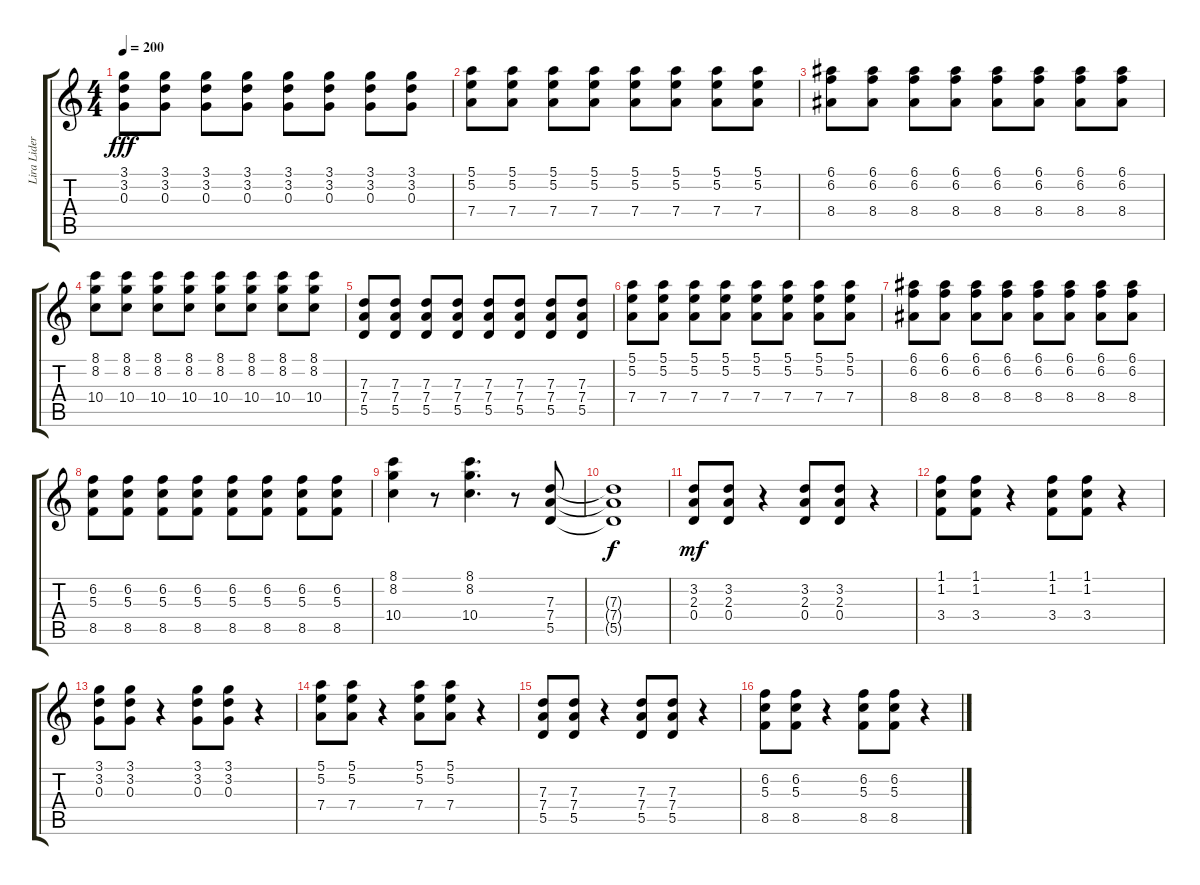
\track ("Lira Lider" "Lira Lider") {instrument distortionguitar}
\staff {score tabs}
\tuning (E4 B3 G3 D3 A2 E2) {hide}
\ts (4 4)
\tempo 200
\clef g2
\ks c
(3.1 3.2 0.3).8{dy fff} (3.1 3.2 0.3).8 (3.1 3.2 0.3).8 (3.1 3.2 0.3).8 (3.1 3.2 0.3).8 (3.1 3.2 0.3).8 (3.1 3.2 0.3).8 (3.1 3.2 0.3).8 |
(5.1 5.2 7.4).8 (5.1 5.2 7.4).8 (5.1 5.2 7.4).8 (5.1 5.2 7.4).8 (5.1 5.2 7.4).8 (5.1 5.2 7.4).8 (5.1 5.2 7.4).8 (5.1 5.2 7.4).8 |
(6.1 6.2 8.4).8 (6.1 6.2 8.4).8 (6.1 6.2 8.4).8 (6.1 6.2 8.4).8 (6.1 6.2 8.4).8 (6.1 6.2 8.4).8 (6.1 6.2 8.4).8 (6.1 6.2 8.4).8 |
(8.1 8.2 10.4).8 (8.1 8.2 10.4).8 (8.1 8.2 10.4).8 (8.1 8.2 10.4).8 (8.1 8.2 10.4).8 (8.1 8.2 10.4).8 (8.1 8.2 10.4).8 (8.1 8.2 10.4).8 |
(7.3 7.4 5.5).8 (7.3 7.4 5.5).8 (7.3 7.4 5.5).8 (7.3 7.4 5.5).8 (7.3 7.4 5.5).8 (7.3 7.4 5.5).8 (7.3 7.4 5.5).8 (7.3 7.4 5.5).8 |
(5.1 5.2 7.4).8 (5.1 5.2 7.4).8 (5.1 5.2 7.4).8 (5.1 5.2 7.4).8 (5.1 5.2 7.4).8 (5.1 5.2 7.4).8 (5.1 5.2 7.4).8 (5.1 5.2 7.4).8 |
(6.1 6.2 8.4).8 (6.1 6.2 8.4).8 (6.1 6.2 8.4).8 (6.1 6.2 8.4).8 (6.1 6.2 8.4).8 (6.1 6.2 8.4).8 (6.1 6.2 8.4).8 (6.1 6.2 8.4).8 |
(6.2 5.3 8.5).8 (6.2 5.3 8.5).8 (6.2 5.3 8.5).8 (6.2 5.3 8.5).8 (6.2 5.3 8.5).8 (6.2 5.3 8.5).8 (6.2 5.3 8.5).8 (6.2 5.3 8.5).8 |
(8.1 8.2 10.4).4 r.8 (8.1 8.2 10.4).4{d} r.8 (7.3 7.4 5.5).8 |
(7.3{t} 7.4{t} 5.5{t}).1{dy f} |
(3.2 2.3 0.4).8{dy mf} (3.2 2.3 0.4).8 r.4 (3.2 2.3 0.4).8 (3.2 2.3 0.4).8 r.4 |
(1.1 1.2 3.4).8 (1.1 1.2 3.4).8 r.4 (1.1 1.2 3.4).8 (1.1 1.2 3.4).8 r.4 |
(3.1 3.2 0.3).8 (3.1 3.2 0.3).8 r.4 (3.1 3.2 0.3).8 (3.1 3.2 0.3).8 r.4 |
(5.1 5.2 7.4).8 (5.1 5.2 7.4).8 r.4 (5.1 5.2 7.4).8 (5.1 5.2 7.4).8 r.4 |
(7.3 7.4 5.5).8 (7.3 7.4 5.5).8 r.4 (7.3 7.4 5.5).8 (7.3 7.4 5.5).8 r.4 |
(6.2 5.3 8.5).8 (6.2 5.3 8.5).8 r.4 (6.2 5.3 8.5).8 (6.2 5.3 8.5).8 r.4
